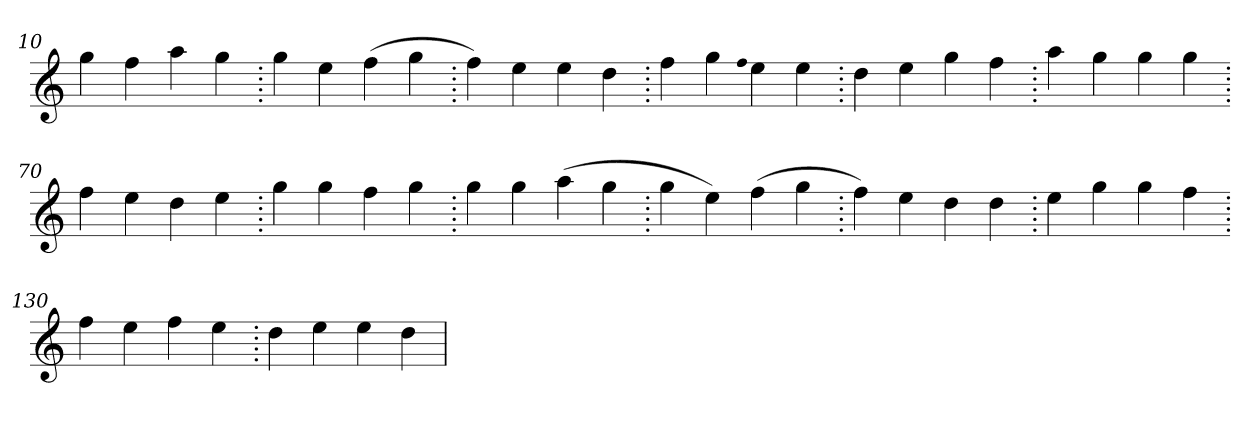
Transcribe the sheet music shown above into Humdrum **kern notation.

**kern
*part1
*staff1
*clefG2
=10.
4gg
4ff
4aa
4gg
=20.
4gg
4ee
(>4ff
4gg
=30.
4ff)
4ee
4ee
4dd
=40.
4ff
4gg
qqff
4ee
4ee
=50.
4dd
4ee
4gg
4ff
=60.
4aa
4gg
4gg
4gg
=70.
4ff
4ee
4dd
4ee
=80.
4gg
4gg
4ff
4gg
=90.
4gg
4gg
(>4aa
4gg
=100.
4gg
4ee)
(>4ff
4gg
=110.
4ff)
4ee
4dd
4dd
=120.
4ee
4gg
4gg
4ff
=130.
4ff
4ee
4ff
4ee
=140.
4dd
4ee
4ee
4dd
=
*-
